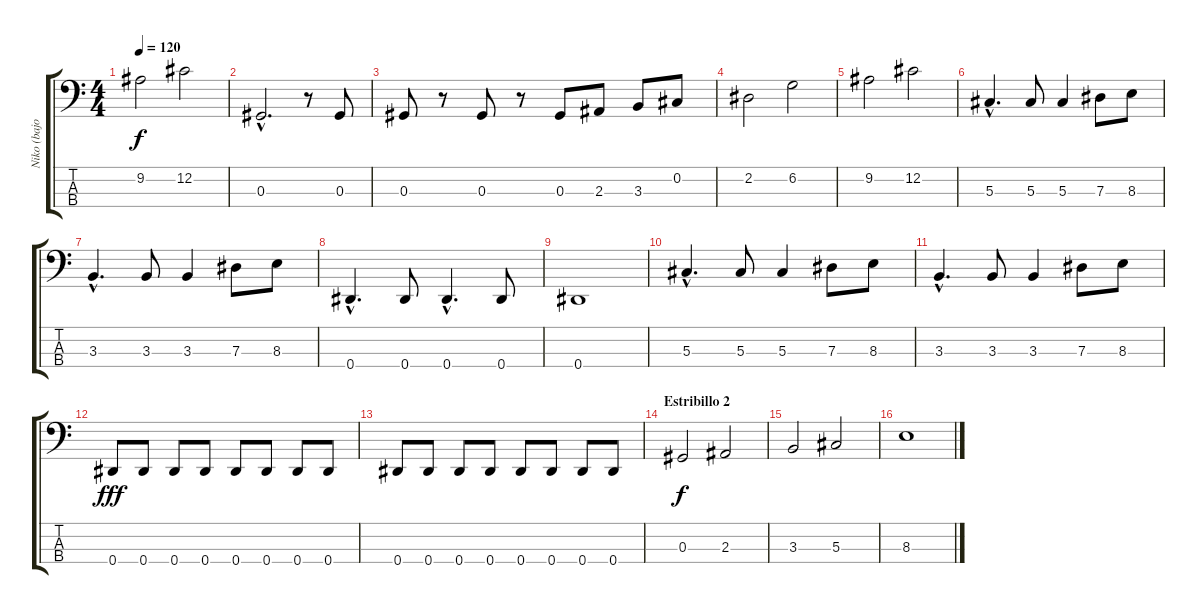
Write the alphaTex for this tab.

\track ("Niko (bajo)" "Niko (bajo") {instrument electricbassfinger}
\staff {score tabs}
\tuning (Gb2 Db2 Ab1 Eb1) {hide}
\ts (4 4)
\tempo 120
\clef f4
\ks c
9.2.2{dy f} 12.2.2 |
0.3{hac}.2{d} r.8 0.3.8 |
0.3.8 r.8 0.3.8 r.8 0.3.8 2.3.8 3.3.8 0.2.8 |
2.2.2 6.2.2 |
9.2.2 12.2.2 |
5.3{hac}.4{d} 5.3.8 5.3.4 7.3.8 8.3.8 |
3.3{hac}.4{d} 3.3.8 3.3.4 7.3.8 8.3.8 |
0.4{hac}.4{d} 0.4.8 0.4{hac}.4{d} 0.4.8 |
0.4.1 |
5.3{hac}.4{d} 5.3.8 5.3.4 7.3.8 8.3.8 |
3.3{hac}.4{d} 3.3.8 3.3.4 7.3.8 8.3.8 |
0.4.8{dy fff} 0.4.8 0.4.8 0.4.8 0.4.8 0.4.8 0.4.8 0.4.8 |
0.4.8 0.4.8 0.4.8 0.4.8 0.4.8 0.4.8 0.4.8 0.4.8 |
\section ("" "Estribillo 2")
0.3.2{dy f} 2.3.2 |
3.3.2 5.3.2 |
8.3.1
